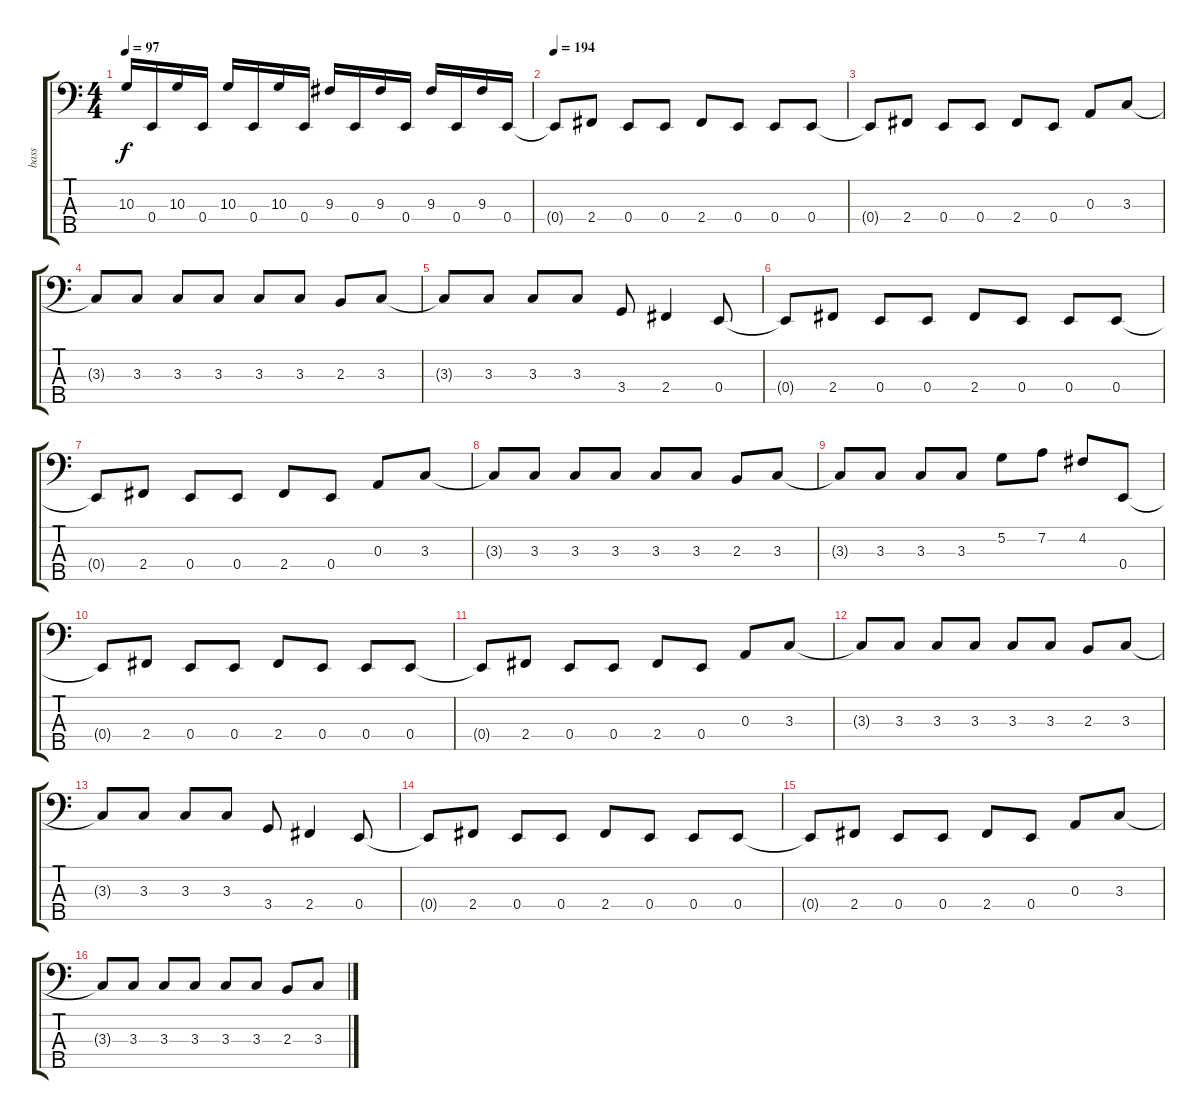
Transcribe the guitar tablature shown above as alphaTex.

\track ("bass" "bass") {instrument electricbasspick}
\staff {score tabs}
\tuning (G2 D2 A1 E1 B0) {hide}
\ts (4 4)
\tempo 97
\clef f4
\ks c
10.3.16{dy f} 0.4.16 10.3.16 0.4.16 10.3.16 0.4.16 10.3.16 0.4.16 9.3.16 0.4.16 9.3.16 0.4.16 9.3.16 0.4.16 9.3.16{volume 16} 0.4.16 |
\tempo 194
0.4{t}.8 2.4.8 0.4.8 0.4.8 2.4.8 0.4.8 0.4.8 0.4.8 |
0.4{t}.8 2.4.8 0.4.8 0.4.8 2.4.8 0.4.8 0.3.8 3.3.8 |
3.3{t}.8 3.3.8 3.3.8 3.3.8 3.3.8 3.3.8 2.3.8 3.3.8 |
3.3{t}.8 3.3.8 3.3.8 3.3.8 3.4.8 2.4.4 0.4.8 |
0.4{t}.8 2.4.8 0.4.8 0.4.8 2.4.8 0.4.8 0.4.8 0.4.8 |
0.4{t}.8 2.4.8 0.4.8 0.4.8 2.4.8 0.4.8 0.3.8 3.3.8 |
3.3{t}.8 3.3.8 3.3.8 3.3.8 3.3.8 3.3.8 2.3.8 3.3.8 |
3.3{t}.8 3.3.8 3.3.8 3.3.8 5.2.8 7.2.8 4.2.8 0.4.8 |
0.4{t}.8 2.4.8 0.4.8 0.4.8 2.4.8 0.4.8 0.4.8 0.4.8 |
0.4{t}.8 2.4.8 0.4.8 0.4.8 2.4.8 0.4.8 0.3.8 3.3.8 |
3.3{t}.8 3.3.8 3.3.8 3.3.8 3.3.8 3.3.8 2.3.8 3.3.8 |
3.3{t}.8 3.3.8 3.3.8 3.3.8 3.4.8 2.4.4 0.4.8 |
0.4{t}.8 2.4.8 0.4.8 0.4.8 2.4.8 0.4.8 0.4.8 0.4.8 |
0.4{t}.8 2.4.8 0.4.8 0.4.8 2.4.8 0.4.8 0.3.8 3.3.8 |
3.3{t}.8 3.3.8 3.3.8 3.3.8 3.3.8 3.3.8 2.3.8 3.3.8
